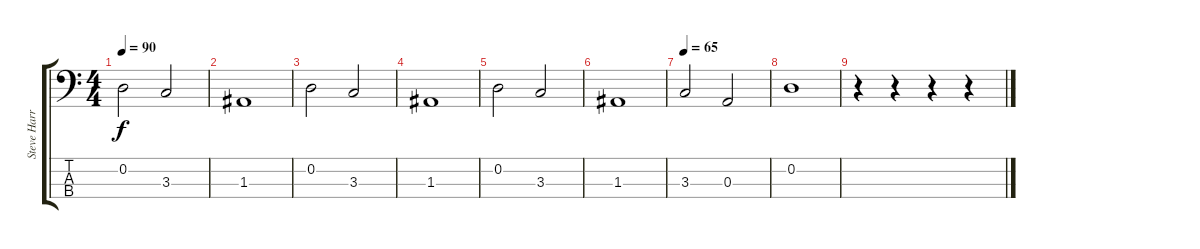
\track ("Steve Harris" "Steve Harr") {instrument electricbassfinger}
\staff {score tabs}
\tuning (G2 D2 A1 E1) {hide}
\ts (4 4)
\tempo 90
\clef f4
\ks c
0.2.2{dy f} 3.3.2 |
1.3.1 |
0.2.2 3.3.2 |
1.3.1 |
0.2.2 3.3.2 |
1.3.1 |
\tempo 65
3.3.2 0.3.2 |
0.2.1 |
r.4 r.4 r.4 r.4
